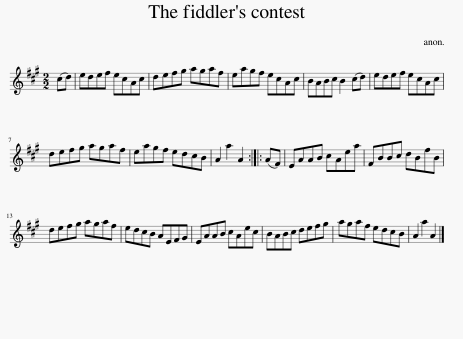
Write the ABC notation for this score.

X:1
L:1/8
M:2/2
I:linebreak $
K:A
V:1 treble
V:1
 (cd) | edef ecAc | defg agaf | eagf ecAc | BABc B2 (cd) | %5
 edef ecAc |$ defg agaf | eagf edcB | A2 a2 A2 :: (AF) | %10
 EAAB cAea | FBBc dBfB |$ defg agaf | edcB AEFG | EAAB cAec | %15
 BABc defg | agaf edcB | A2 a2 A2 |] %18
